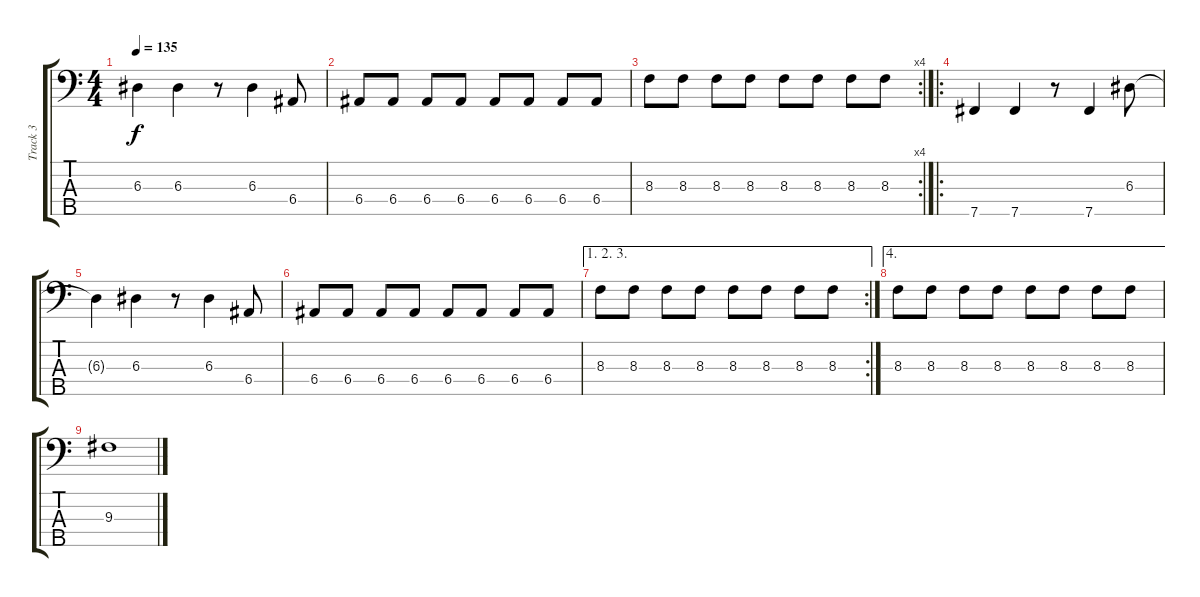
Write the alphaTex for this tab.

\track ("Track 3" "Track 3") {instrument electricbassfinger}
\staff {score tabs}
\tuning (G2 D2 A1 E1 B0) {hide}
\ts (4 4)
\tempo 135
\clef f4
\ks c
6.3{t}.4{dy f} 6.3.4 r.8 6.3.4 6.4.8 |
6.4.8 6.4.8 6.4.8 6.4.8 6.4.8 6.4.8 6.4.8 6.4.8 |
\rc 4
8.3.8 8.3.8 8.3.8 8.3.8 8.3.8 8.3.8 8.3.8 8.3.8 |
\ro
7.5.4 7.5.4 r.8 7.5.4 6.3.8 |
6.3{t}.4 6.3.4 r.8 6.3.4 6.4.8 |
6.4.8 6.4.8 6.4.8 6.4.8 6.4.8 6.4.8 6.4.8 6.4.8 |
\ae (1 2 3)
\rc 2
8.3.8 8.3.8 8.3.8 8.3.8 8.3.8 8.3.8 8.3.8 8.3.8 |
\ae 4
8.3.8 8.3.8 8.3.8 8.3.8 8.3.8 8.3.8 8.3.8 8.3.8 |
9.3.1
